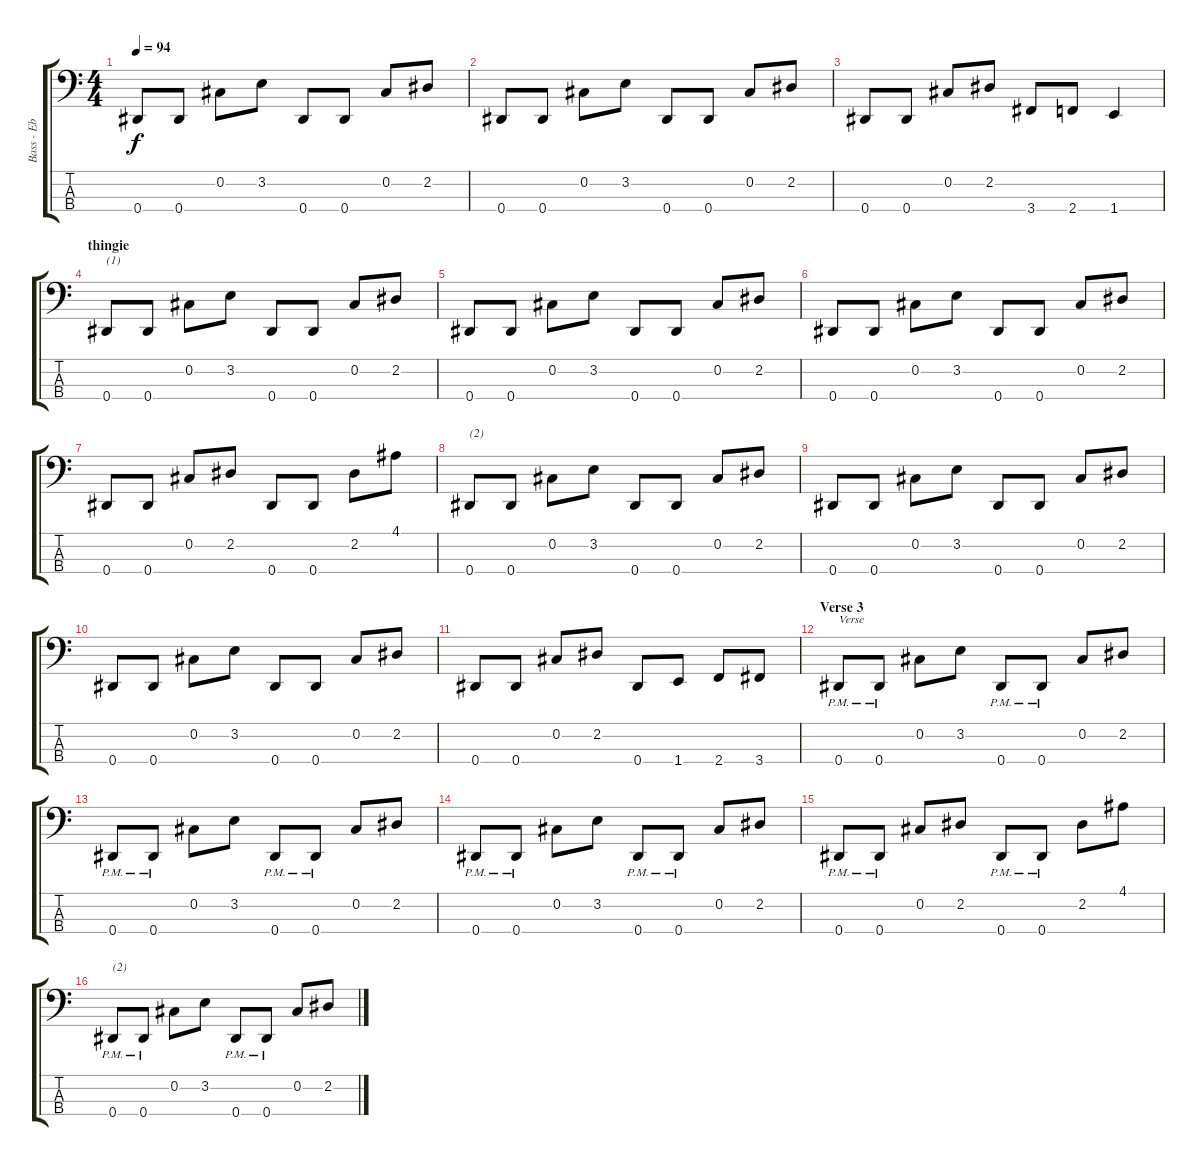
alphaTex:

\track ("Bass - Eb" "Bass - Eb") {instrument electricbassfinger}
\staff {score tabs}
\tuning (Gb2 Db2 Ab1 Eb1) {hide}
\ts (4 4)
\tempo 94
\clef f4
\ks c
0.4.8{dy f} 0.4.8 0.2.8 3.2.8 0.4.8 0.4.8 0.2.8 2.2.8 |
0.4.8 0.4.8 0.2.8 3.2.8 0.4.8 0.4.8 0.2.8 2.2.8 |
0.4.8 0.4.8 0.2.8 2.2.8 3.4.8 2.4.8 1.4.4 |
\section ("" "thingie")
0.4.8{txt "(1)"} 0.4.8 0.2.8 3.2.8 0.4.8 0.4.8 0.2.8 2.2.8 |
0.4.8 0.4.8 0.2.8 3.2.8 0.4.8 0.4.8 0.2.8 2.2.8 |
0.4.8 0.4.8 0.2.8 3.2.8 0.4.8 0.4.8 0.2.8 2.2.8 |
0.4.8 0.4.8 0.2.8 2.2.8 0.4.8 0.4.8 2.2.8 4.1.8 |
0.4.8{txt "(2)"} 0.4.8 0.2.8 3.2.8 0.4.8 0.4.8 0.2.8 2.2.8 |
0.4.8 0.4.8 0.2.8 3.2.8 0.4.8 0.4.8 0.2.8 2.2.8 |
0.4.8 0.4.8 0.2.8 3.2.8 0.4.8 0.4.8 0.2.8 2.2.8 |
0.4.8 0.4.8 0.2.8 2.2.8 0.4.8 1.4.8 2.4.8 3.4.8 |
\section ("" "Verse 3")
0.4{pm}.8{txt "Verse"} 0.4{pm}.8 0.2.8 3.2.8 0.4{pm}.8 0.4{pm}.8 0.2.8 2.2.8 |
0.4{pm}.8 0.4{pm}.8 0.2.8 3.2.8 0.4{pm}.8 0.4{pm}.8 0.2.8 2.2.8 |
0.4{pm}.8 0.4{pm}.8 0.2.8 3.2.8 0.4{pm}.8 0.4{pm}.8 0.2.8 2.2.8 |
0.4{pm}.8 0.4{pm}.8 0.2.8 2.2.8 0.4{pm}.8 0.4{pm}.8 2.2.8 4.1.8 |
0.4{pm}.8{txt "(2)"} 0.4{pm}.8 0.2.8 3.2.8 0.4{pm}.8 0.4{pm}.8 0.2.8 2.2.8
